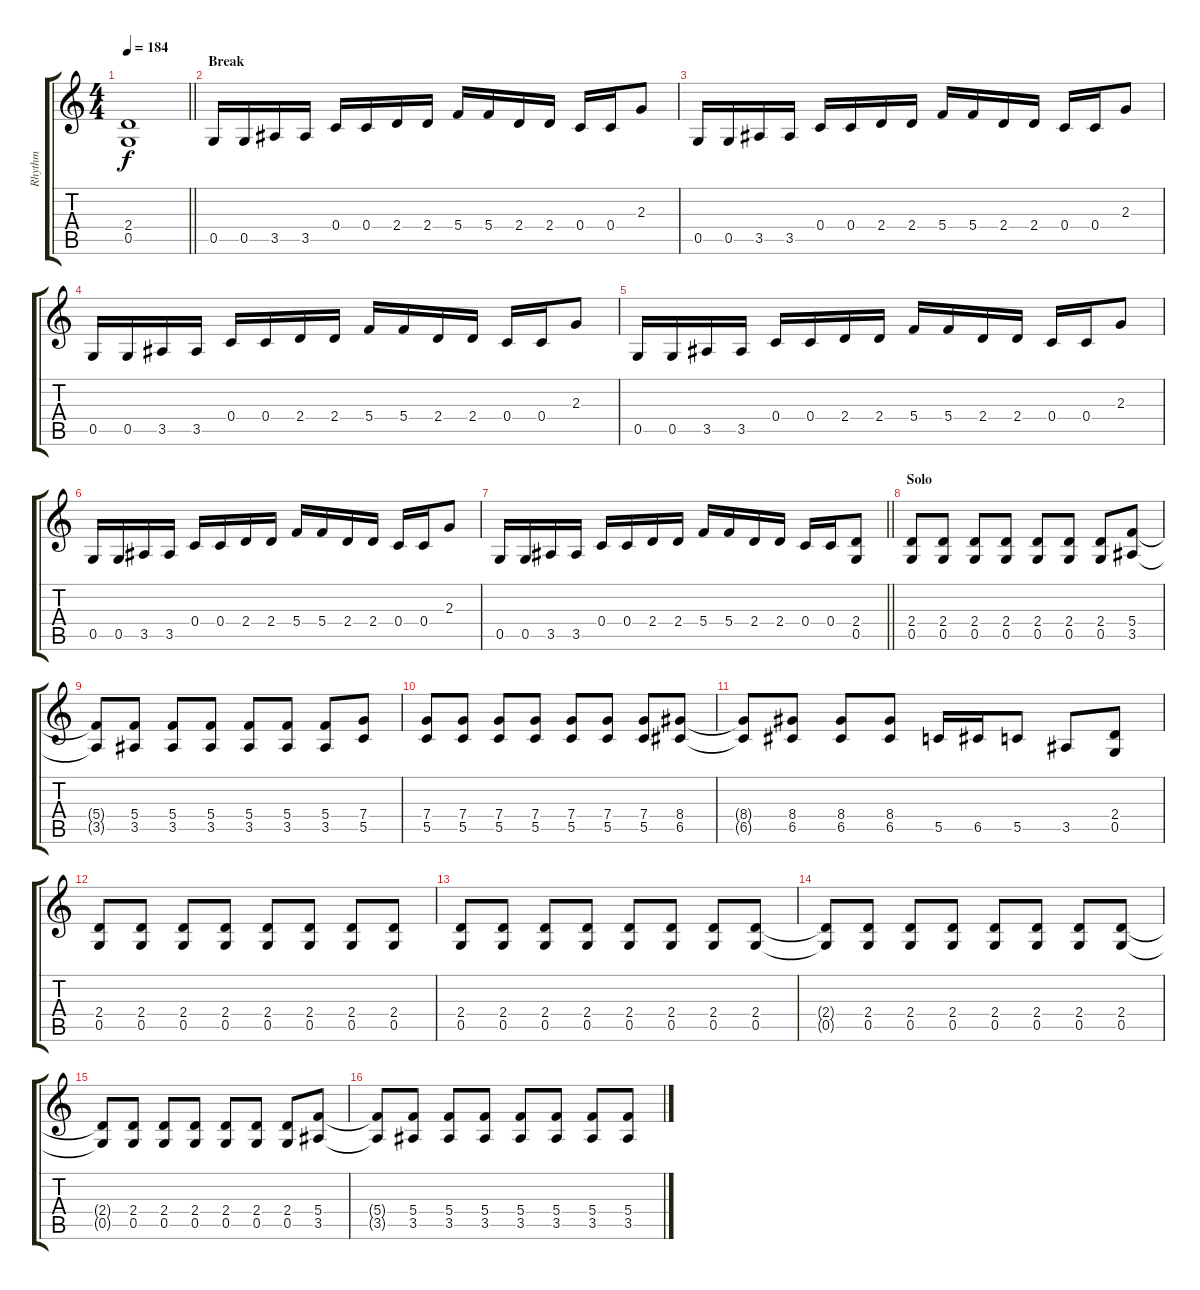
\track ("Rhythm" "Rhythm") {instrument distortionguitar}
\staff {score tabs}
\tuning (D4 A3 F3 C3 G2 D2) {hide}
\ts (4 4)
\tempo 184
\clef g2
\barLineRight lightlight
\ks c
(2.4 0.5).1{dy f} |
\section ("" "Break")
0.5.16 0.5.16 3.5.16 3.5.16 0.4.16 0.4.16 2.4.16 2.4.16 5.4.16 5.4.16 2.4.16 2.4.16 0.4.16 0.4.16 2.3.8 |
0.5.16 0.5.16 3.5.16 3.5.16 0.4.16 0.4.16 2.4.16 2.4.16 5.4.16 5.4.16 2.4.16 2.4.16 0.4.16 0.4.16 2.3.8 |
0.5.16 0.5.16 3.5.16 3.5.16 0.4.16 0.4.16 2.4.16 2.4.16 5.4.16 5.4.16 2.4.16 2.4.16 0.4.16 0.4.16 2.3.8 |
0.5.16 0.5.16 3.5.16 3.5.16 0.4.16 0.4.16 2.4.16 2.4.16 5.4.16 5.4.16 2.4.16 2.4.16 0.4.16 0.4.16 2.3.8 |
0.5.16 0.5.16 3.5.16 3.5.16 0.4.16 0.4.16 2.4.16 2.4.16 5.4.16 5.4.16 2.4.16 2.4.16 0.4.16 0.4.16 2.3.8 |
\barLineRight lightlight
0.5.16 0.5.16 3.5.16 3.5.16 0.4.16 0.4.16 2.4.16 2.4.16 5.4.16 5.4.16 2.4.16 2.4.16 0.4.16 0.4.16 (2.4 0.5).8 |
\section ("" "Solo")
(2.4 0.5).8 (2.4 0.5).8 (2.4 0.5).8 (2.4 0.5).8 (2.4 0.5).8 (2.4 0.5).8 (2.4 0.5).8 (5.4 3.5).8 |
(5.4{t} 3.5{t}).8 (5.4 3.5).8 (5.4 3.5).8 (5.4 3.5).8 (5.4 3.5).8 (5.4 3.5).8 (5.4 3.5).8 (7.4 5.5).8 |
(7.4 5.5).8 (7.4 5.5).8 (7.4 5.5).8 (7.4 5.5).8 (7.4 5.5).8 (7.4 5.5).8 (7.4 5.5).8 (8.4 6.5).8 |
(8.4{t} 6.5{t}).8 (8.4 6.5).8 (8.4 6.5).8 (8.4 6.5).8 5.5.16 6.5.16 5.5.8 3.5.8 (2.4 0.5).8 |
(2.4 0.5).8 (2.4 0.5).8 (2.4 0.5).8 (2.4 0.5).8 (2.4 0.5).8 (2.4 0.5).8 (2.4 0.5).8 (2.4 0.5).8 |
(2.4 0.5).8 (2.4 0.5).8 (2.4 0.5).8 (2.4 0.5).8 (2.4 0.5).8 (2.4 0.5).8 (2.4 0.5).8 (2.4 0.5).8 |
(2.4{t} 0.5{t}).8 (2.4 0.5).8 (2.4 0.5).8 (2.4 0.5).8 (2.4 0.5).8 (2.4 0.5).8 (2.4 0.5).8 (2.4 0.5).8 |
(2.4{t} 0.5{t}).8 (2.4 0.5).8 (2.4 0.5).8 (2.4 0.5).8 (2.4 0.5).8 (2.4 0.5).8 (2.4 0.5).8 (5.4 3.5).8 |
(5.4{t} 3.5{t}).8 (5.4 3.5).8 (5.4 3.5).8 (5.4 3.5).8 (5.4 3.5).8 (5.4 3.5).8 (5.4 3.5).8 (5.4 3.5).8
